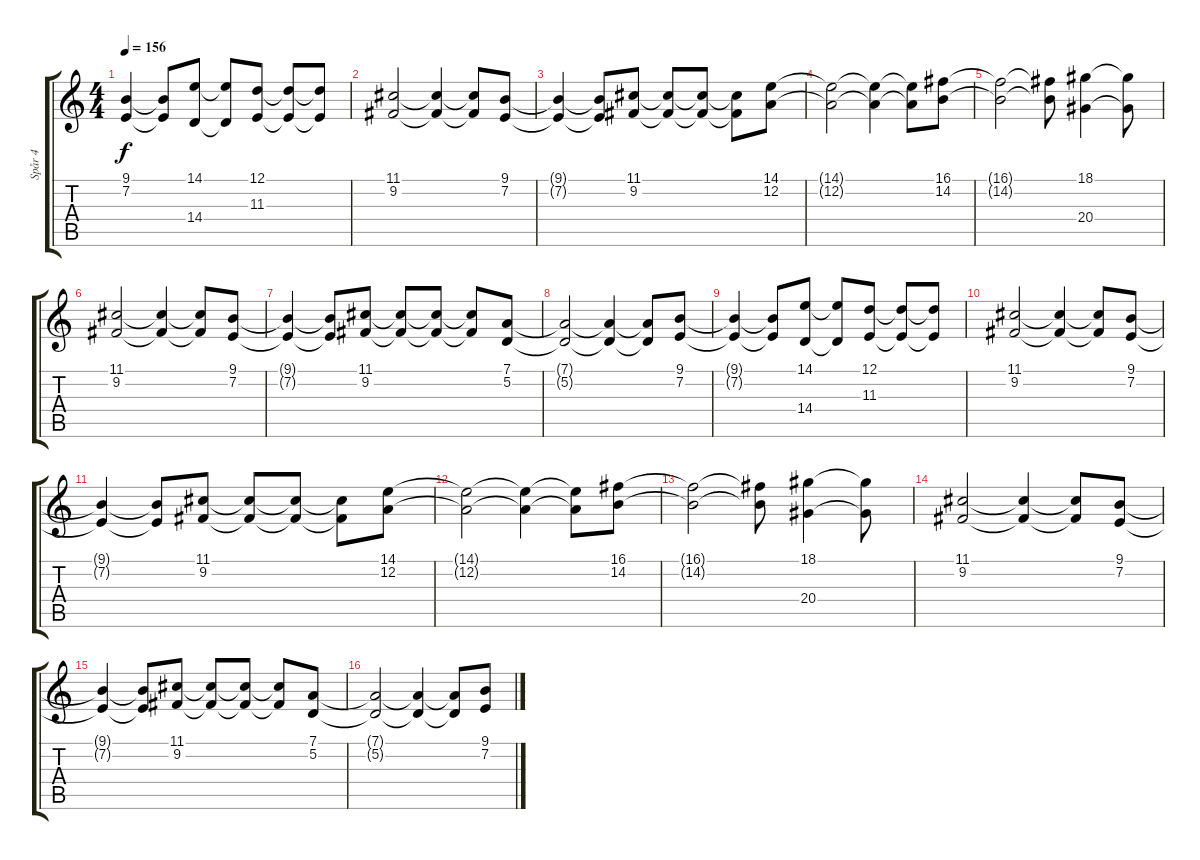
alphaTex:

\track ("Spår 4" "Spår 4") {instrument stringensemble1}
\staff {score tabs}
\tuning (D4 A3 F3 C3 G2 C2) {hide}
\ts (4 4)
\tempo 156
\clef g2
\ks c
(9.1{t} 7.2{t}).4{dy f} (9.1{t} 7.2{t}).8 (14.1 14.4).8 (14.1{t} 14.4{t}).8 (12.1 11.3).8 (12.1{t} 11.3{t}).8 (12.1{t} 11.3{t}).8 |
(11.1 9.2).2 (11.1{t} 9.2{t}).4 (11.1{t} 9.2{t}).8 (9.1 7.2).8 |
(9.1{t} 7.2{t}).4 (9.1{t} 7.2{t}).8 (11.1 9.2).8 (11.1{t} 9.2{t}).8 (11.1{t} 9.2{t}).8 (11.1{t} 9.2{t}).8 (14.1 12.2).8 |
(14.1{t} 12.2{t}).2 (14.1{t} 12.2{t}).4 (14.1{t} 12.2{t}).8 (16.1 14.2).8 |
(16.1{t} 14.2{t}).2 (16.1{t} 14.2{t}).8 (18.1 20.4).4 (18.1{t} 20.4{t}).8 |
(11.1 9.2).2 (11.1{t} 9.2{t}).4 (11.1{t} 9.2{t}).8 (9.1 7.2).8 |
(9.1{t} 7.2{t}).4 (9.1{t} 7.2{t}).8 (11.1 9.2).8 (11.1{t} 9.2{t}).8 (11.1{t} 9.2{t}).8 (11.1{t} 9.2{t}).8 (7.1 5.2).8 |
(7.1{t} 5.2{t}).2 (7.1{t} 5.2{t}).4 (7.1{t} 5.2{t}).8 (9.1 7.2).8 |
(9.1{t} 7.2{t}).4 (9.1{t} 7.2{t}).8 (14.1 14.4).8 (14.1{t} 14.4{t}).8 (12.1 11.3).8 (12.1{t} 11.3{t}).8 (12.1{t} 11.3{t}).8 |
(11.1 9.2).2 (11.1{t} 9.2{t}).4 (11.1{t} 9.2{t}).8 (9.1 7.2).8 |
(9.1{t} 7.2{t}).4 (9.1{t} 7.2{t}).8 (11.1 9.2).8 (11.1{t} 9.2{t}).8 (11.1{t} 9.2{t}).8 (11.1{t} 9.2{t}).8 (14.1 12.2).8 |
(14.1{t} 12.2{t}).2 (14.1{t} 12.2{t}).4 (14.1{t} 12.2{t}).8 (16.1 14.2).8 |
(16.1{t} 14.2{t}).2 (16.1{t} 14.2{t}).8 (18.1 20.4).4 (18.1{t} 20.4{t}).8 |
(11.1 9.2).2 (11.1{t} 9.2{t}).4 (11.1{t} 9.2{t}).8 (9.1 7.2).8 |
(9.1{t} 7.2{t}).4 (9.1{t} 7.2{t}).8 (11.1 9.2).8 (11.1{t} 9.2{t}).8 (11.1{t} 9.2{t}).8 (11.1{t} 9.2{t}).8 (7.1 5.2).8 |
(7.1{t} 5.2{t}).2 (7.1{t} 5.2{t}).4 (7.1{t} 5.2{t}).8 (9.1 7.2).8
